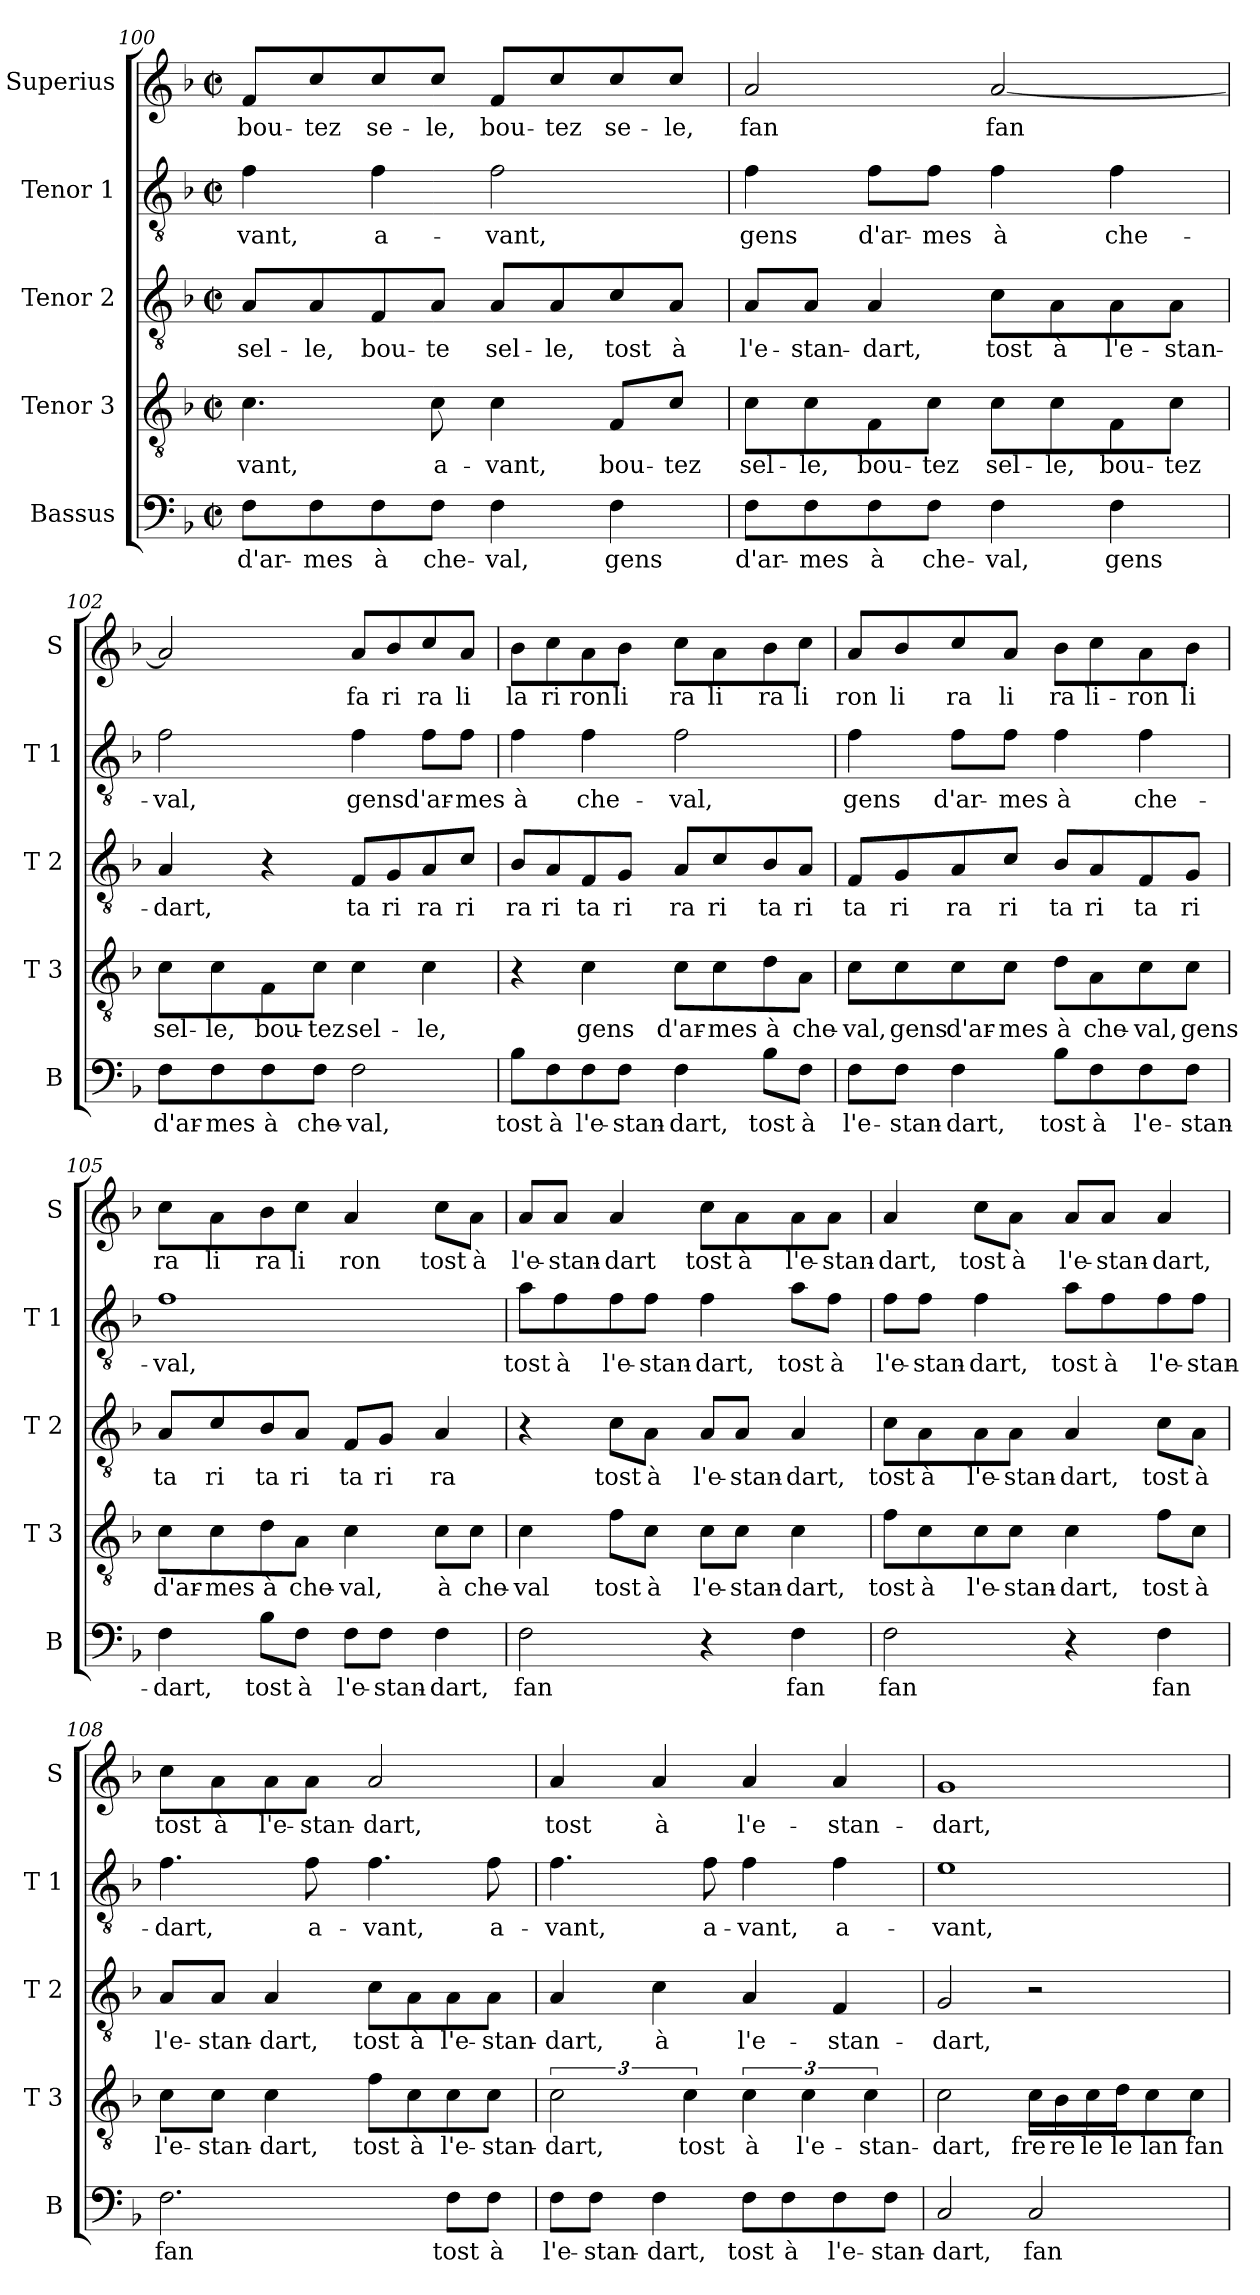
**kern	**text	**kern	**text	**kern	**text	**kern	**text	**kern	**text
*part5	*part5	*part4	*part4	*part3	*part3	*part2	*part2	*part1	*part1
*staff5	*staff5	*staff4	*staff4	*staff3	*staff3	*staff2	*staff2	*staff1	*staff1
*I"Bassus	*	*I"Tenor 3	*	*I"Tenor 2	*	*I"Tenor 1	*	*I"Superius	*
*I'B	*	*I'T 3	*	*I'T 2	*	*I'T 1	*	*I'S	*
*clefF4	*	*clefGv2	*	*clefGv2	*	*clefGv2	*	*clefG2	*
*k[b-]	*	*k[b-]	*	*k[b-]	*	*k[b-]	*	*k[b-]	*
*F:	*	*F:	*	*F:	*	*F:	*	*F:	*
*M2/2	*	*M2/2	*	*M2/2	*	*M2/2	*	*M2/2	*
*met(c|)	*	*met(c|)	*	*met(c|)	*	*met(c|)	*	*met(c|)	*
=100	=100	=100	=100	=100	=100	=100	=100	=100	=100
8F\L	d'ar-	4.c\	-vant,	8A/L	sel-	4f\	-vant,	8f/L	-bou-
8F\	-mes	.	.	8A/	-le,	.	.	8cc/	-tez
8F\	à	.	.	8F/	bou-	4f\	a-	8cc/	se-
8F\J	che-	8c\	a-	8A/J	-te	.	.	8cc/J	-le,
4F\	-val,	4c\	-vant,	8A/L	sel-	2f\	-vant,	8f/L	bou-
.	.	.	.	8A/	-le,	.	.	8cc/	-tez
4F\	gens	8F/L	bou-	8c/	tost	.	.	8cc/	se-
.	.	8c/J	-tez	8A/J	à	.	.	8cc/J	-le,
=101	=101	=101	=101	=101	=101	=101	=101	=101	=101
8F\L	d'ar-	8c\L	sel-	8A/L	l'e-	4f\	gens	2a/	fan
8F\	-mes	8c\	-le,	8A/J	-stan-	.	.	.	.
8F\	à	8F\	bou-	4A/	-dart,	8f\L	d'ar-	.	.
8F\J	che-	8c\J	-tez	.	.	8f\J	-mes	.	.
4F\	-val,	8c\L	sel-	8c\L	tost	4f\	à	[2a/	fan
.	.	8c\	-le,	8A\	à	.	.	.	.
4F\	gens	8F\	bou-	8A\	l'e-	4f\	che-	.	.
.	.	8c\J	-tez	8A\J	-stan-	.	.	.	.
!!LO:LB:g=z
=102	=102	=102	=102	=102	=102	=102	=102	=102	=102
8F\L	d'ar-	8c\L	sel-	4A/	-dart,	2f\	-val,	2a/]	.
8F\	-mes	8c\	-le,	.	.	.	.	.	.
8F\	à	8F\	bou-	4r	.	.	.	.	.
8F\J	che-	8c\J	-tez	.	.	.	.	.	.
2F\	-val,	4c\	sel-	8F/L	ta	4f\	gens	8a/L	fa
.	.	.	.	8G/	ri	.	.	8b-/	ri
.	.	4c\	-le,	8A/	ra	8f\L	d'ar-	8cc/	ra
.	.	.	.	8c/J	ri	8f\J	-mes	8a/J	li
=103	=103	=103	=103	=103	=103	=103	=103	=103	=103
8B-\L	tost	4r	.	8B-/L	ra	4f\	à	8b-\L	la
8F\	à	.	.	8A/	ri	.	.	8cc\	ri
8F\	l'e-	4c\	gens	8F/	ta	4f\	che-	8a\	ron
8F\J	-stan-	.	.	8G/J	ri	.	.	8b-\J	li
4F\	-dart,	8c\L	d'ar-	8A/L	ra	2f\	-val,	8cc\L	ra
.	.	8c\	-mes	8c/	ri	.	.	8a\	li
8B-\L	tost	8d\	à	8B-/	ta	.	.	8b-\	ra
8F\J	à	8A\J	che-	8A/J	ri	.	.	8cc\J	li
=104	=104	=104	=104	=104	=104	=104	=104	=104	=104
8F\L	l'e-	8c\L	-val,	8F/L	ta	4f\	gens	8a/L	ron
8F\J	-stan-	8c\	gens	8G/	ri	.	.	8b-/	li
4F\	-dart,	8c\	d'ar-	8A/	ra	8f\L	d'ar-	8cc/	ra
.	.	8c\J	-mes	8c/J	ri	8f\J	-mes	8a/J	li
8B-\L	tost	8d\L	à	8B-/L	ta	4f\	à	8b-\L	ra
8F\	à	8A\	che-	8A/	ri	.	.	8cc\	li-
8F\	l'e-	8c\	-val,	8F/	ta	4f\	che-	8a\	-ron
8F\J	-stan-	8c\J	gens	8G/J	ri	.	.	8b-\J	li
!!LO:LB:g=z
=105	=105	=105	=105	=105	=105	=105	=105	=105	=105
4F\	-dart,	8c\L	d'ar-	8A/L	ta	1f	-val,	8cc\L	ra
.	.	8c\	-mes	8c/	ri	.	.	8a\	li
8B-\L	tost	8d\	à	8B-/	ta	.	.	8b-\	ra
8F\J	à	8A\J	che-	8A/J	ri	.	.	8cc\J	li
8F\L	l'e-	4c\	-val,	8F/L	ta	.	.	4a/	ron
8F\J	-stan-	.	.	8G/J	ri	.	.	.	.
4F\	-dart,	8c\L	à	4A/	ra	.	.	8cc\L	tost
.	.	8c\J	che-	.	.	.	.	8a\J	à
=106	=106	=106	=106	=106	=106	=106	=106	=106	=106
2F\	fan	4c\	-val	4r	.	8a\L	tost	8a/L	l'e-
.	.	.	.	.	.	8f\	à	8a/J	-stan-
.	.	8f\L	tost	8c\L	tost	8f\	l'e-	4a/	-dart
.	.	8c\J	à	8A\J	à	8f\J	-stan-	.	.
4r	.	8c\L	l'e-	8A/L	l'e-	4f\	-dart,	8cc\L	tost
.	.	8c\J	-stan-	8A/J	-stan-	.	.	8a\	à
4F\	fan	4c\	-dart,	4A/	-dart,	8a\L	tost	8a\	l'e-
.	.	.	.	.	.	8f\J	à	8a\J	-stan-
=107	=107	=107	=107	=107	=107	=107	=107	=107	=107
2F\	fan	8f\L	tost	8c\L	tost	8f\L	l'e-	4a/	-dart,
.	.	8c\	à	8A\	à	8f\J	-stan-	.	.
.	.	8c\	l'e-	8A\	l'e-	4f\	-dart,	8cc\L	tost
.	.	8c\J	-stan-	8A\J	-stan-	.	.	8a\J	à
4r	.	4c\	-dart,	4A/	-dart,	8a\L	tost	8a/L	l'e-
.	.	.	.	.	.	8f\	à	8a/J	-stan-
4F\	fan	8f\L	tost	8c\L	tost	8f\	l'e-	4a/	-dart,
.	.	8c\J	à	8A\J	à	8f\J	-stan-	.	.
!!LO:PB:g=z
=108	=108	=108	=108	=108	=108	=108	=108	=108	=108
2.F\	fan	8c\L	l'e-	8A/L	l'e-	4.f\	-dart,	8cc\L	tost
.	.	8c\J	-stan-	8A/J	-stan-	.	.	8a\	à
.	.	4c\	-dart,	4A/	-dart,	.	.	8a\	l'e-
.	.	.	.	.	.	8f\	a-	8a\J	-stan-
.	.	8f\L	tost	8c\L	tost	4.f\	-vant,	2a/	-dart,
.	.	8c\	à	8A\	à	.	.	.	.
8F\L	tost	8c\	l'e-	8A\	l'e-	.	.	.	.
8F\J	à	8c\J	-stan-	8A\J	-stan-	8f\	a-	.	.
=109	=109	=109	=109	=109	=109	=109	=109	=109	=109
8F\L	l'e-	3c\	-dart,	4A/	-dart,	4.f\	-vant,	4a/	tost
8F\J	-stan-	.	.	.	.	.	.	.	.
4F\	-dart,	.	.	4c\	à	.	.	4a/	à
.	.	6c\	tost	.	.	.	.	.	.
.	.	.	.	.	.	8f\	a-	.	.
8F\L	tost	6c\	à	4A/	l'e-	4f\	-vant,	4a/	l'e-
8F\	à	.	.	.	.	.	.	.	.
.	.	6c\	l'e-	.	.	.	.	.	.
8F\	l'e-	.	.	4F/	-stan-	4f\	a-	4a/	-stan-
.	.	6c\	-stan-	.	.	.	.	.	.
8F\J	-stan-	.	.	.	.	.	.	.	.
=110	=110	=110	=110	=110	=110	=110	=110	=110	=110
2C/	-dart,	2c\	-dart,	2G/	-dart,	1e	-vant,	1g	-dart,
2C/	fan	16c\LL	fre	2r	.	.	.	.	.
.	.	16B-\	re	.	.	.	.	.	.
.	.	16c\	le	.	.	.	.	.	.
.	.	16d\J	le	.	.	.	.	.	.
.	.	8c\	lan	.	.	.	.	.	.
.	.	8c\J	fan	.	.	.	.	.	.
=	=	=	=	=	=	=	=	=	=
*-	*-	*-	*-	*-	*-	*-	*-	*-	*-
